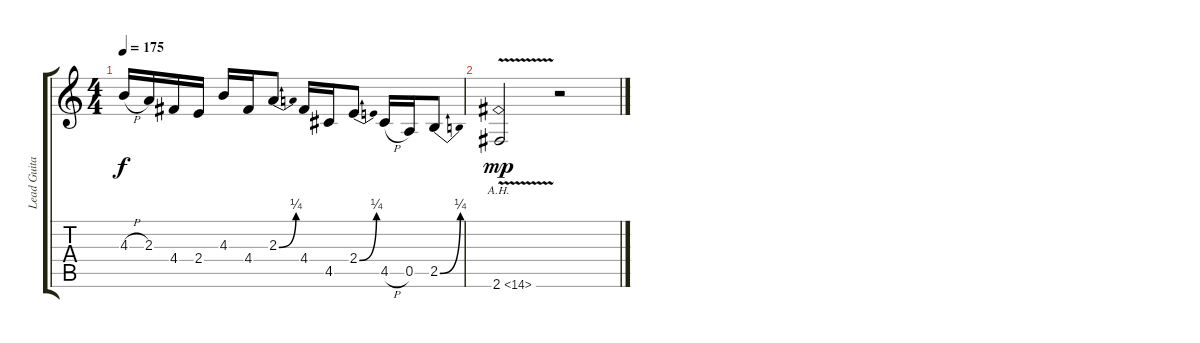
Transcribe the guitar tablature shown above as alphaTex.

\track ("Lead Guitar" "Lead Guita") {instrument distortionguitar}
\staff {score tabs}
\tuning (E4 B3 G3 D3 A2 E2) {hide}
\ts (4 4)
\tempo 175
\clef g2
\ks c
4.3{h}.16{dy f} 2.3.16 4.4.16 2.4.16 4.3.16 4.4.16 2.3{be (bend 0 0 60 1)}.8 4.4.16 4.5.16 2.4{be (bend 0 0 60 1)}.8 4.5{h}.16 0.5.16 2.5{be (bend 0 0 60 1)}.8 |
2.6{ah 12 v}.2{dy mp} r.2
